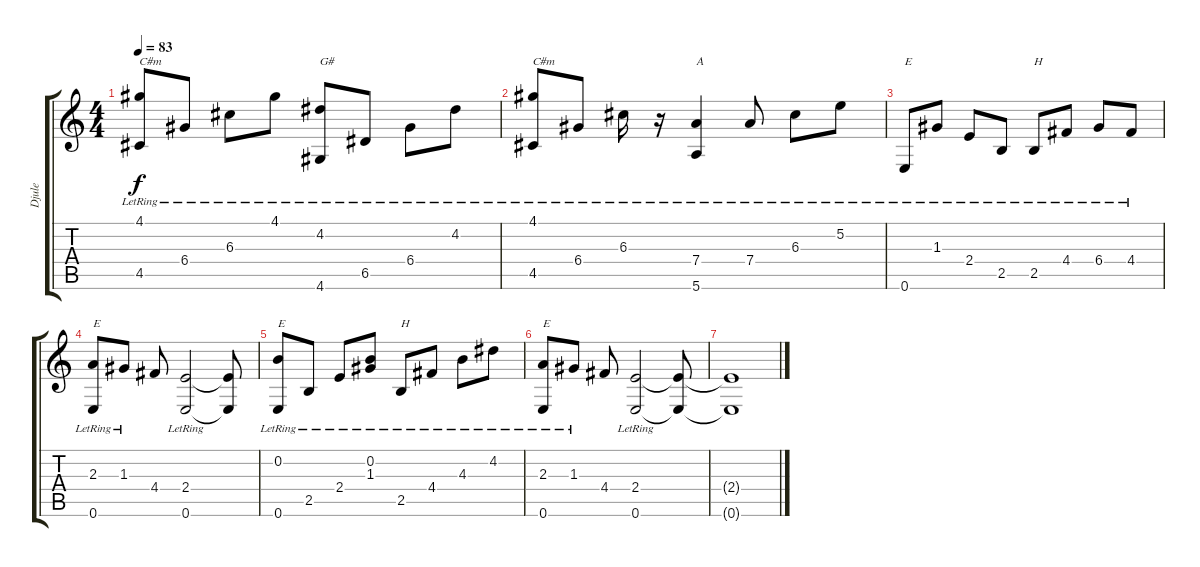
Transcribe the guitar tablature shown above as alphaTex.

\track ("Djule" "Djule") {instrument acousticguitarsteel}
\staff {score tabs}
\tuning (E4 B3 G3 D3 A2 E2) {hide}
\ts (4 4)
\tempo 83
\clef g2
\ks c
(4.1{lr} 4.5{lr}).8{txt "C#m" dy f} 6.4{lr}.8 6.3{lr}.8 4.1{lr}.8 (4.2{lr} 4.6{lr}).8{txt "G#"} 6.5{lr}.8 6.4{lr}.8 4.2{lr}.8 |
(4.1{lr} 4.5{lr}).8{txt "C#m"} 6.4{lr}.8 6.3{lr}.16 r.16 (7.4{lr} 5.6{lr}).4{txt "A"} 7.4{lr}.8 6.3{lr}.8 5.2{lr}.8 |
0.6{lr}.8{txt "E"} 1.3{lr}.8 2.4{lr}.8 2.5{lr}.8 2.5{lr}.8{txt "H"} 4.4{lr}.8 6.4{lr}.8 4.4{lr}.8 |
(2.3{lr} 0.6{lr}).8{txt "E"} 1.3{lr}.8 4.4.8 (2.4{lr} 0.6{lr}).2 (2.4{t} 0.6{t}).8 |
(0.2{lr} 0.6{lr}).8{txt "E"} 2.5{lr}.8 2.4{lr}.8 (0.2{lr} 1.3{lr}).8 2.5{lr}.8{txt "H"} 4.4{lr}.8 4.3{lr}.8 4.2{lr}.8 |
(2.3{lr} 0.6{lr}).8{txt "E"} 1.3{lr}.8 4.4.8 (2.4{lr} 0.6{lr}).2 (2.4{t} 0.6{t}).8 |
(2.4{t} 0.6{t}).1
